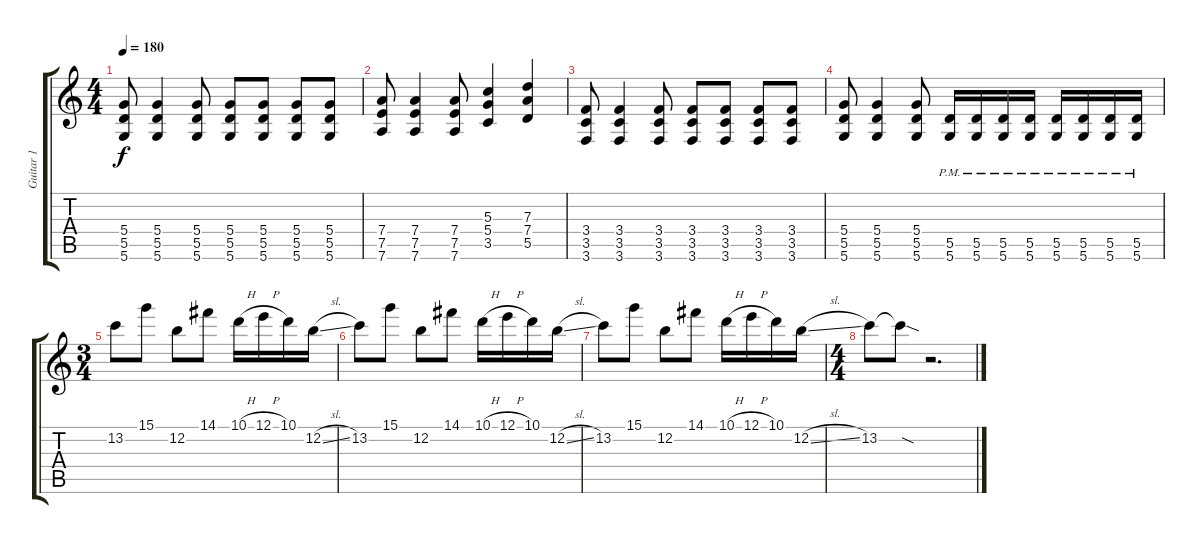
\track ("Guitar 1" "Guitar 1") {instrument overdrivenguitar}
\staff {score tabs}
\tuning (E4 B3 G3 D3 A2 D2) {hide}
\ts (4 4)
\tempo 180
\clef g2
\ks c
(5.4 5.5 5.6).8{dy f} (5.4 5.5 5.6).4 (5.4 5.5 5.6).8 (5.4 5.5 5.6).8 (5.4 5.5 5.6).8 (5.4 5.5 5.6).8 (5.4 5.5 5.6).8 |
(7.4 7.5 7.6).8 (7.4 7.5 7.6).4 (7.4 7.5 7.6).8 (5.3 5.4 3.5).4 (7.3 7.4 5.5).4 |
(3.4 3.5 3.6).8 (3.4 3.5 3.6).4 (3.4 3.5 3.6).8 (3.4 3.5 3.6).8 (3.4 3.5 3.6).8 (3.4 3.5 3.6).8 (3.4 3.5 3.6).8 |
(5.4 5.5 5.6).8 (5.4 5.5 5.6).4 (5.4 5.5 5.6).8 (5.5{pm} 5.6{pm}).16 (5.5{pm} 5.6{pm}).16 (5.5{pm} 5.6{pm}).16 (5.5{pm} 5.6{pm}).16 (5.5{pm} 5.6{pm}).16 (5.5{pm} 5.6{pm}).16 (5.5{pm} 5.6{pm}).16 (5.5{pm} 5.6{pm}).16 |
\ts (3 4)
13.2.8 15.1.8 12.2.8 14.1.8 10.1{h}.16 12.1{h}.16 10.1.16 12.2{sl}.16 |
13.2.8 15.1.8 12.2.8 14.1.8 10.1{h}.16 12.1{h}.16 10.1.16 12.2{sl}.16 |
13.2.8 15.1.8 12.2.8 14.1.8 10.1{h}.16 12.1{h}.16 10.1.16 12.2{sl}.16 |
\ts (4 4)
13.2.8 13.2{sod t}.8 r.2{d}
